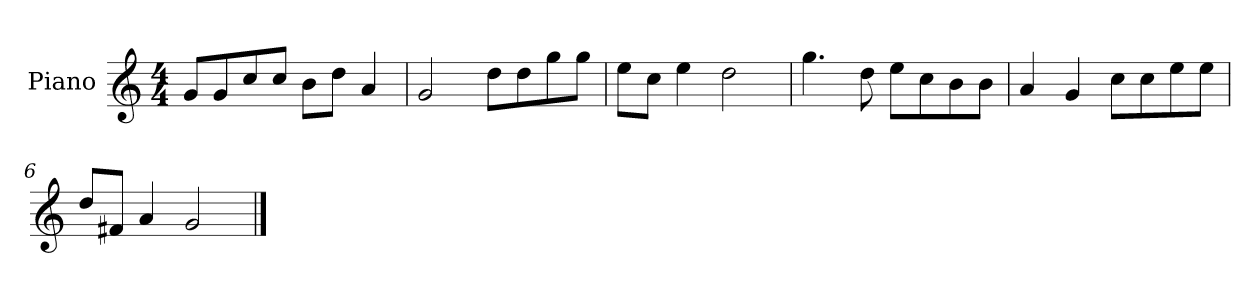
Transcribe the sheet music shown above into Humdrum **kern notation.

**kern
*part1
*staff1
*I"Piano
*I'P-no
*clefG2
*k[]
*M4/4
*MM90
=1
8g/L
8g/
8cc/
8cc/J
8b\L
8dd\J
4a/
=2
2g/
8dd\L
8dd\
8gg\
8gg\J
=3
8ee\L
8cc\J
4ee\
2dd\
=4
4.gg\
8dd\
8ee\L
8cc\
8b\
8b\J
=5
4a/
4g/
8cc\L
8cc\
8ee\
8ee\J
=6
8dd/L
8f#X/J
4a/
2g/
==
*-
